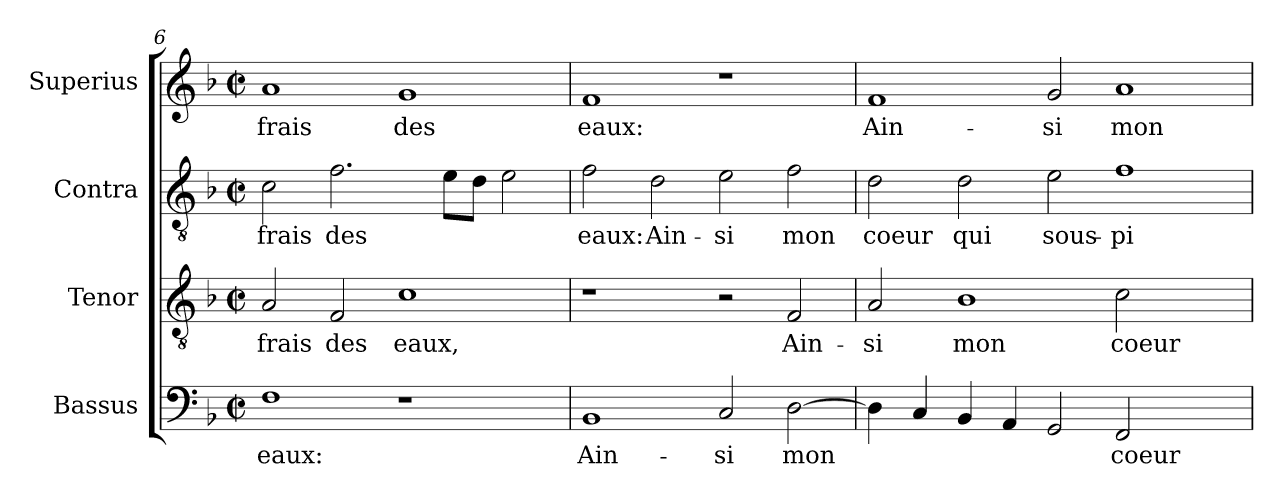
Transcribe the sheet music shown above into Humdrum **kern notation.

**kern	**text	**kern	**text	**kern	**text	**kern	**text
*part4	*part4	*part3	*part3	*part2	*part2	*part1	*part1
*staff4	*staff4	*staff3	*staff3	*staff2	*staff2	*staff1	*staff1
*I"Bassus	*	*I"Tenor	*	*I"Contra	*	*I"Superius	*
*clefF4	*	*clefGv2	*	*clefGv2	*	*clefG2	*
*k[b-]	*	*k[b-]	*	*k[b-]	*	*k[b-]	*
*F:	*	*F:	*	*F:	*	*F:	*
*M2/2	*	*M2/2	*	*M2/2	*	*M2/2	*
*met(c|)	*	*met(c|)	*	*met(c|)	*	*met(c|)	*
=6	=6	=6	=6	=6	=6	=6	=6
!	!LO:LY:b:cj	!	!LO:LY:b:cj	!	!LO:LY:b:cj	!	!LO:LY:b:cj
1F	eaux:	2A/	frais	2c\	frais	1a	frais
!	!	!	!LO:LY:b:cj	!	!LO:LY:b	!	!
.	.	2F/	des	2.f\	des	.	.
!	!	!	!LO:LY:b:cj	!	!	!	!LO:LY:b:cj
1r	.	1c	eaux,	.	.	1g	des
.	.	.	.	8e\L	.	.	.
.	.	.	.	8d\J	.	.	.
.	.	.	.	2e\	.	.	.
=7	=7	=7	=7	=7	=7	=7	=7
!	!LO:LY:b:cj	!	!	!	!LO:LY:b:cj	!	!LO:LY:b:cj
1BB-	Ain-	1r	.	2f\	eaux:	1f	eaux:
!	!	!	!	!	!LO:LY:b:cj	!	!
.	.	.	.	2d\	Ain-	.	.
!	!LO:LY:b:cj	!	!	!	!LO:LY:b:cj	!	!
2C/	-si	2r	.	2e\	-si	1r	.
!	!LO:LY:b	!	!LO:LY:b:cj	!	!LO:LY:b:cj	!	!
[<2D\	mon	2F/	Ain-	2f\	mon	.	.
!!LO:LB:g=z
=8	=8	=8	=8	=8	=8	=8	=8
!	!	!	!LO:LY:b:cj	!	!LO:LY:b:cj	!	!LO:LY:b:cj
4D\]	.	2A/	-si	2d\	coeur	1f	Ain-
4C/	.	.	.	.	.	.	.
!	!	!	!LO:LY:b:cj	!	!LO:LY:b:cj	!	!
4BB-/	.	1B-	mon	2d\	qui	.	.
4AA/	.	.	.	.	.	.	.
!	!	!	!	!	!LO:LY:b:cj	!	!LO:LY:b:cj
2GG/	.	.	.	2e\	sous-	2g/	-si
!	!LO:LY:b:cj	!	!LO:LY:b:cj	!	!LO:LY:b:cj	!	!LO:LY:b:cj
2FF/	coeur	2c\	coeur	1f	-pi-	1a	mon
2ryy	.	2ryy	.	.	.	.	.
=	=	=	=	=	=	=	=
*-	*-	*-	*-	*-	*-	*-	*-
